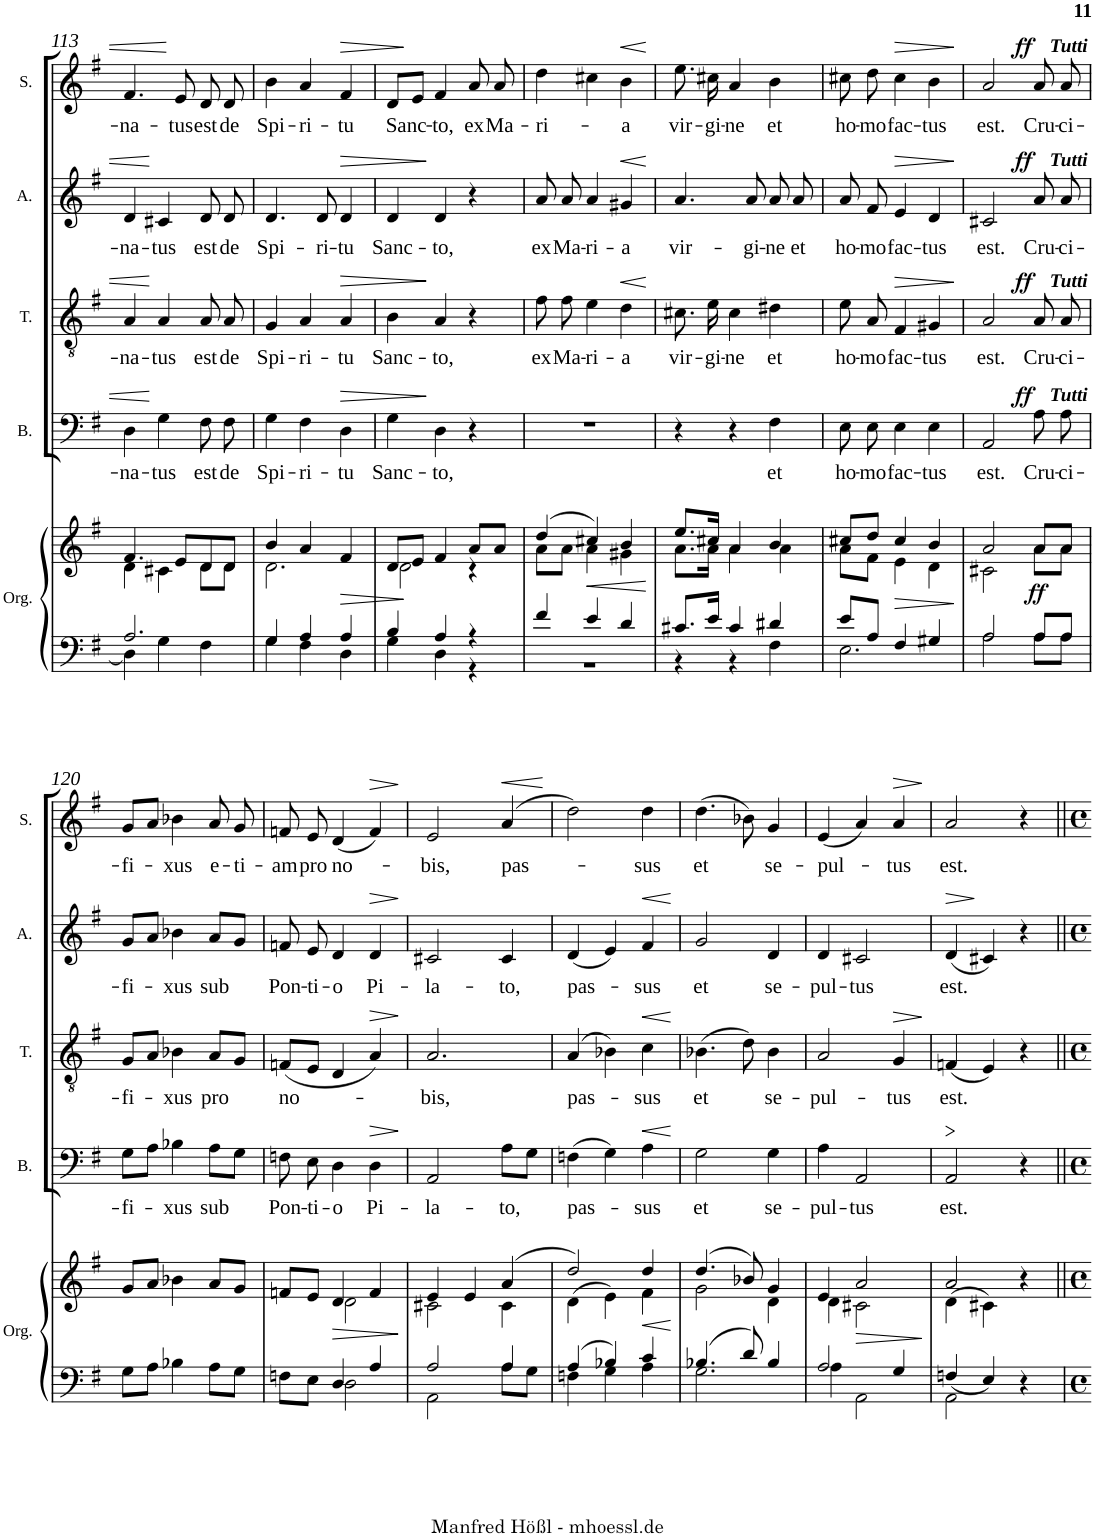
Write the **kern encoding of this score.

**kern	**kern	**dynam	**kern	**text	**dynam	**kern	**text	**dynam	**kern	**text	**dynam	**kern	**text	**dynam
*part5	*part5	*part5	*part4	*part4	*part4	*part3	*part3	*part3	*part2	*part2	*part2	*part1	*part1	*part1
*staff6	*staff5	*staff5/6	*staff4	*staff4	*staff4	*staff3	*staff3	*staff3	*staff2	*staff2	*staff2	*staff1	*staff1	*staff1
*I"Organ	*	*	*I"Bass	*	*	*I"Tenor	*	*	*I"Alto	*	*	*I"Soprano	*	*
*I'Org.	*	*	*I'B.	*	*	*I'T.	*	*	*I'A.	*	*	*I'S.	*	*
!!LO:PB:g=z
*clefF4	*clefG2	*	*clefF4	*	*	*clefGv2	*	*	*clefG2	*	*	*clefG2	*	*
*k[f#]	*k[f#]	*	*k[f#]	*	*	*k[f#]	*	*	*k[f#]	*	*	*k[f#]	*	*
*G:	*G:	*	*G:	*	*	*G:	*	*	*G:	*	*	*G:	*	*
*M3/4	*M3/4	*	*M3/4	*	*	*M3/4	*	*	*M3/4	*	*	*M3/4	*	*
=113	=113	=113	=113	=113	=113	=113	=113	=113	=113	=113	=113	=113	=113	=113
*^	*^	*	*	*	*	*	*	*	*	*	*	*	*	*
!	!	!	!	!	!	!LO:LY:b	!	!	!LO:LY:b	!	!	!LO:LY:b	!	!	!LO:LY:b	!
2.A/	4D\]	4.f#/	4d\	.	4D\	-na-	.	4A/	-na-	.	4d/	-na-	.	4.f#/	-na-	.
!	!	!	!	!	!	!LO:LY:b	!	!	!LO:LY:b	!	!	!LO:LY:b	!	!	!	!
.	4G\	.	4c#X\	.	4G\	-tus	.	4A/	-tus	.	4c#X/	-tus	.	.	.	.
!	!	!	!	!	!	!	!	!	!	!	!	!	!	!	!LO:LY:b	!
.	.	8e/L	.	.	.	.	.	.	.	.	.	.	.	8e/	-tus	.
!	!	!	!	!	!	!LO:LY:b	!	!	!LO:LY:b	!	!	!LO:LY:b	!	!	!LO:LY:b	!
.	4F#\	8d/	8d\L	.	8F#\	est	.	8A/	est	.	8d/	est	.	8d/	est	.
!	!	!	!	!	!	!LO:LY:b	!	!	!LO:LY:b	!	!	!LO:LY:b	!	!	!LO:LY:b	!
.	.	8d/J	8d\J	.	8F#\	de	.	8A/	de	.	8d/	de	.	8d/	de	.
=114	=114	=114	=114	=114	=114	=114	=114	=114	=114	=114	=114	=114	=114	=114	=114	=114
!	!	!	!	!	!	!LO:LY:b	!	!	!LO:LY:b	!	!	!LO:LY:b	!	!	!LO:LY:b	!
4G/	4G\	4b/	2.d\	.	4G\	Spi-	.	4G/	Spi-	.	4.d/	Spi-	.	4b\	Spi-	.
!	!	!	!	!	!	!LO:LY:b	!	!	!LO:LY:b	!	!	!	!	!	!LO:LY:b	!
4A/	4F#\	4a/	.	.	4F#\	-ri-	.	4A/	-ri-	.	.	.	.	4a/	-ri-	.
!	!	!	!	!	!	!	!	!	!	!	!	!LO:LY:b	!	!	!	!
.	.	.	.	.	.	.	.	.	.	.	8d/	-ri-	.	.	.	.
!	!	!	!	!LO:HP:b	!	!LO:LY:b	!LO:HP:b	!	!LO:LY:b	!LO:HP:b	!	!LO:LY:b	!LO:HP:b	!	!LO:LY:b	!LO:HP:b
4A/	4D\	4f#/	.	>	4D\	-tu	>	4A/	-tu	>	4d/	-tu	>	4f#/	-tu	>
=115	=115	=115	=115	=115	=115	=115	=115	=115	=115	=115	=115	=115	=115	=115	=115	=115
!	!	!	!	!	!	!LO:LY:b	!	!	!LO:LY:b	!	!	!LO:LY:b	!	!	!LO:LY:b	!
4B/	4G\	8d/L	2d\	.	4G\	Sanc-	.	4B\	Sanc-	.	4d/	Sanc-	.	8d/L	Sanc-	.
.	.	8e/J	.	.	.	.	.	.	.	.	.	.	.	8e/J	.	.
!	!	!	!	!	!	!LO:LY:b	!	!	!LO:LY:b	!	!	!LO:LY:b	!	!	!LO:LY:b	!
4A/	4D\	4f#/	.	.	4D\	-to,	.	4A/	-to,	.	4d/	-to,	.	4f#/	-to,	.
!	!	!	!	!	!	!	!	!	!	!	!	!	!	!	!LO:LY:b	!
4r	4r	8a/L	4r	.	4r	.	.	4r	.	.	4r	.	.	8a/	ex	.
!	!	!	!	!	!	!	!	!	!	!	!	!	!	!	!LO:LY:b	!
.	.	8a/J	.	.	.	.	.	.	.	.	.	.	.	8a/	Ma-	.
=116	=116	=116	=116	=116	=116	=116	=116	=116	=116	=116	=116	=116	=116	=116	=116	=116
!	!	!	!	!	!	!	!	!	!LO:LY:b	!	!	!LO:LY:b	!	!	!LO:LY:b	!
4f#/	2.r	(4dd/	8a\L	.	2.r	.	.	8f#\	ex	.	8a/	ex	.	4dd\	-ri-	.
!	!	!	!	!	!	!	!	!	!LO:LY:b	!	!	!LO:LY:b	!	!	!	!
.	.	.	8a\J	.	.	.	.	8f#\	Ma-	.	8a/	Ma-	.	.	.	.
!	!	!	!	!LO:HP:b	!	!	!	!	!LO:LY:b	!	!	!LO:LY:b	!	!	!	!
4e/	.	4cc#X/)	4a\	<	.	.	.	4e\	-ri-	.	4a/	-ri-	.	4cc#X\	.	.
!	!	!	!	!	!	!	!	!	!LO:LY:b	!LO:HP:b	!	!LO:LY:b	!LO:HP:b	!	!LO:LY:b	!LO:HP:b
4d/	.	4b/	4g#X\	.	.	.	.	4d\	-a	<	4g#X/	-a	<	4b\	-a	<
*v	*v	*	*	*	*	*	*	*	*	*	*	*	*	*	*	*
*	*v	*v	*	*	*	*	*	*	*	*	*	*	*	*	*
.	.	]	.	.	.	.	.	]	.	.	]	.	.	]
=117	=117	=117	=117	=117	=117	=117	=117	=117	=117	=117	=117	=117	=117	=117
*^	*^	*	*	*	*	*	*	*	*	*	*	*	*	*
!	!	!	!	!	!	!	!	!	!LO:LY:b	!	!	!LO:LY:b	!	!	!LO:LY:b	!
8.c#X/L	4r	8.ee/L	8.a\L	.	4r	.	.	8.c#X\	vir-	.	4.a/	vir-	.	8.ee\	vir-	.
!	!	!	!	!	!	!	!	!	!LO:LY:b	!	!	!	!	!	!LO:LY:b	!
16e/Jk	.	16cc#X/Jk	16a\Jk	.	.	.	.	16e\	-gi-	.	.	.	.	16cc#X\	-gi-	.
!	!	!	!	!	!	!	!	!	!LO:LY:b	!	!	!	!	!	!LO:LY:b	!
4c#/	4r	4a/	4a\	.	4r	.	.	4c#\	-ne	.	.	.	.	4a/	-ne	.
!	!	!	!	!	!	!	!	!	!	!	!	!LO:LY:b	!	!	!	!
.	.	.	.	.	.	.	.	.	.	.	8a/	-gi-	.	.	.	.
!	!	!	!	!	!	!LO:LY:b	!	!	!LO:LY:b	!	!	!LO:LY:b	!	!	!LO:LY:b	!
4d#X/	4F#\	4b/	4a\	.	4F#\	et	.	4d#X\	et	.	8a/	-ne	.	4b\	et	.
!	!	!	!	!	!	!	!	!	!	!	!	!LO:LY:b	!	!	!	!
.	.	.	.	.	.	.	.	.	.	.	8a/	et	.	.	.	.
=118	=118	=118	=118	=118	=118	=118	=118	=118	=118	=118	=118	=118	=118	=118	=118	=118
!	!	!	!	!	!	!LO:LY:b	!	!	!LO:LY:b	!	!	!LO:LY:b	!	!	!LO:LY:b	!
8e/L	2.E\	8cc#X/L	8a\L	.	8E\	ho-	.	8e\	ho-	.	8a/	ho-	.	8cc#X\	ho-	.
!	!	!	!	!	!	!LO:LY:b	!	!	!LO:LY:b	!	!	!LO:LY:b	!	!	!LO:LY:b	!
8A/J	.	8dd/J	8f#\J	.	8E\	-mo	.	8A/	-mo	.	8f#/	-mo	.	8dd\	-mo	.
!	!	!	!	!LO:HP:b	!	!LO:LY:b	!	!	!LO:LY:b	!LO:HP:b	!	!LO:LY:b	!LO:HP:b	!	!LO:LY:b	!LO:HP:b
4F#/	.	4cc#/	4e\	>	4E\	fac-	.	4F#/	fac-	>	4e/	fac-	>	4cc#\	fac-	>
!	!	!	!	!	!	!LO:LY:b	!	!	!LO:LY:b	!	!	!LO:LY:b	!	!	!LO:LY:b	!
4G#X/	.	4b/	4d\	.	4E\	-tus	.	4G#X/	-tus	.	4d/	-tus	.	4b\	-tus	.
*v	*v	*	*	*	*	*	*	*	*	*	*	*	*	*	*	*
*	*v	*v	*	*	*	*	*	*	*	*	*	*	*	*	*
.	.	[	.	.	.	.	.	[	.	.	[	.	.	[
=119	=119	=119	=119	=119	=119	=119	=119	=119	=119	=119	=119	=119	=119	=119
*^	*^	*	*	*	*	*	*	*	*	*	*	*	*	*
!	!	!	!	!	!	!LO:LY:b	!	!	!LO:LY:b	!	!	!LO:LY:b	!	!	!LO:LY:b	!
2A/	2A\	2a/	2c#X\	.	2AA/	est.	.	2A/	est.	.	2c#X/	est.	.	2a/	est.	.
!	!	!	!	!	!	!	!	!	!	!	!	!	!	!LO:TX:a:Bi:t=Tutti	!	!
!	!	!	!	!	!	!	!	!	!	!	!LO:TX:a:Bi:t=Tutti	!	!	!	!	!
!	!	!	!	!	!	!	!	!LO:TX:a:Bi:t=Tutti	!	!	!	!	!	!	!	!
!	!	!	!	!	!LO:TX:a:Bi:t=Tutti	!	!	!	!	!	!	!	!	!	!	!
!	!	!	!	!LO:DY:b	!	!LO:LY:b	!LO:DY:a	!	!LO:LY:b	!LO:DY:a	!	!LO:LY:b	!LO:DY:a	!	!LO:LY:b	!LO:DY:a
8A/L	8A\L	8a/L	8a\L	ff	8A\	Cru-	ff	8A/	Cru-	ff	8a/	Cru-	ff	8a/	Cru-	ff
!	!	!	!	!	!	!LO:LY:b	!	!	!LO:LY:b	!	!	!LO:LY:b	!	!	!LO:LY:b	!
8A/J	8A\J	8a/J	8a\J	.	8A\	-ci-	.	8A/	-ci-	.	8a/	-ci-	.	8a/	-ci-	.
!!LO:LB:g=z
=120	=120	=120	=120	=120	=120	=120	=120	=120	=120	=120	=120	=120	=120	=120	=120	=120
!	!	!	!	!	!	!LO:LY:b	!	!	!LO:LY:b	!	!	!LO:LY:b	!	!	!LO:LY:b	!
*v	*v	*	*	*	*	*	*	*	*	*	*	*	*	*	*	*
*	*v	*v	*	*	*	*	*	*	*	*	*	*	*	*	*
8G\L	8g/L	.	8G\L	-fi-	.	8G/L	-fi-	.	8g/L	-fi-	.	8g/L	-fi-	.
8A\J	8a/J	.	8A\J	.	.	8A/J	.	.	8a/J	.	.	8a/J	.	.
!	!	!	!	!LO:LY:b	!	!	!LO:LY:b	!	!	!LO:LY:b	!	!	!LO:LY:b	!
4B-X\	4b-X\	.	4B-X\	-xus	.	4B-X\	-xus	.	4b-X\	-xus	.	4b-X\	-xus	.
!	!	!	!	!LO:LY:b	!	!	!LO:LY:b	!	!	!LO:LY:b	!	!	!LO:LY:b	!
8A\L	8a/L	.	8A\L	sub	.	8A/L	pro	.	8a/L	sub	.	8a/	e-	.
!	!	!	!	!	!	!	!	!	!	!	!	!	!LO:LY:b	!
8G\J	8g/J	.	8G\J	.	.	8G/J	.	.	8g/J	.	.	8g/	-ti-	.
=121	=121	=121	=121	=121	=121	=121	=121	=121	=121	=121	=121	=121	=121	=121
*^	*^	*	*	*	*	*	*	*	*	*	*	*	*	*
!	!	!	!	!	!	!LO:LY:b	!	!	!LO:LY:b	!	!	!LO:LY:b	!	!	!LO:LY:b	!
4ryy	8Fn\L	8fn/L	4ryy	.	8Fn\	Pon-	.	(<8Fn/L	no-	.	8fn/	Pon-	.	8fn/	-am	.
!	!	!	!	!	!	!LO:LY:b	!	!	!	!	!	!LO:LY:b	!	!	!LO:LY:b	!
.	8E\J	8e/J	.	.	8E\	-ti-	.	8E/J	.	.	8e/	-ti-	.	8e/	pro	.
!	!	!	!	!LO:HP:b	!	!LO:LY:b	!	!	!	!	!	!LO:LY:b	!	!	!LO:LY:b	!
4D/	2D\	4d/	2d\	>	4D\	-o	.	4D/	.	.	4d/	-o	.	(<4d/	no-	.
!	!	!	!	!	!	!LO:LY:b	!LO:HP:b	!	!	!LO:HP:b	!	!LO:LY:b	!LO:HP:b	!	!	!LO:HP:b
4A/	.	4f/	.	.	4D\	Pi-	>	4A/)	.	>	4d/	Pi-	>	4f/)	.	>
*v	*v	*	*	*	*	*	*	*	*	*	*	*	*	*	*	*
*	*v	*v	*	*	*	*	*	*	*	*	*	*	*	*	*
.	.	]	.	.	]	.	.	]	.	.	]	.	.	]
=122	=122	=122	=122	=122	=122	=122	=122	=122	=122	=122	=122	=122	=122	=122
*^	*^	*	*	*	*	*	*	*	*	*	*	*	*	*
!	!	!	!	!	!	!LO:LY:b	!	!	!LO:LY:b	!	!	!LO:LY:b	!	!	!LO:LY:b	!
2A/	2AA\	4e/	2c#X\	.	2AA/	-la-	.	2.A/	-bis,	.	2c#X/	-la-	.	2e/	-bis,	.
.	.	4e/	.	.	.	.	.	.	.	.	.	.	.	.	.	.
!	!	!	!	!	!	!LO:LY:b	!	!	!	!	!	!LO:LY:b	!	!	!LO:LY:b	!LO:HP:b
4A/	8A\L	(4a/	4c#\	.	8A\L	-to,	.	.	.	.	4c#/	-to,	.	(4a/	pas-	<
.	8G\J	.	.	.	8G\J	.	.	.	.	.	.	.	.	.	.	.
*v	*v	*	*	*	*	*	*	*	*	*	*	*	*	*	*	*
*	*v	*v	*	*	*	*	*	*	*	*	*	*	*	*	*
.	.	.	.	.	.	.	.	.	.	.	.	.	.	]
=123	=123	=123	=123	=123	=123	=123	=123	=123	=123	=123	=123	=123	=123	=123
*^	*^	*	*	*	*	*	*	*	*	*	*	*	*	*
!	!	!	!	!	!	!LO:LY:b	!	!	!LO:LY:b	!	!	!LO:LY:b	!	!	!	!
4A/	4Fn\	2dd/)	(>4d\	.	(>4Fn\	pas-	.	(4A/	pas-	.	(<4d/	pas-	.	2dd\)	.	.
4B-X/	4G\	.	4e\)	.	4G\)	.	.	4B-X\)	.	.	4e/)	.	.	.	.	.
!	!	!	!	!LO:HP:b	!	!LO:LY:b	!LO:HP:b	!	!LO:LY:b	!LO:HP:b	!	!LO:LY:b	!LO:HP:b	!	!LO:LY:b	!
4c/	4A\	4dd/	4f#\	<	4A\	-sus	<	4c\	-sus	<	4f#/	-sus	<	4dd\	-sus	.
*v	*v	*	*	*	*	*	*	*	*	*	*	*	*	*	*	*
*	*v	*v	*	*	*	*	*	*	*	*	*	*	*	*	*
.	.	]	.	.	]	.	.	]	.	.	]	.	.	.
=124	=124	=124	=124	=124	=124	=124	=124	=124	=124	=124	=124	=124	=124	=124
*^	*^	*	*	*	*	*	*	*	*	*	*	*	*	*
!	!	!	!	!	!	!LO:LY:b	!	!	!LO:LY:b	!	!	!LO:LY:b	!	!	!LO:LY:b	!
4.B-X/	2.G\	(4.dd/	2g\	.	2G\	et	.	(>4.B-X\	et	.	2g/	et	.	(>4.dd\	et	.
8d/	.	8b-X/)	.	.	.	.	.	8d\)	.	.	.	.	.	8b-X\)	.	.
!	!	!	!	!	!	!LO:LY:b	!	!	!LO:LY:b	!	!	!LO:LY:b	!	!	!LO:LY:b	!
4B-/	.	4g/	4d\	.	4G\	se-	.	4B-\	se-	.	4d/	se-	.	4g/	se-	.
=125	=125	=125	=125	=125	=125	=125	=125	=125	=125	=125	=125	=125	=125	=125	=125	=125
!	!	!	!	!	!	!LO:LY:b	!	!	!LO:LY:b	!	!	!LO:LY:b	!	!	!LO:LY:b	!
2A/	4A\	4e/	4d\	.	4A\	-pul-	.	2A/	-pul-	.	4d/	-pul-	.	(<4e/	-pul-	.
!	!	!	!	!	!	!LO:LY:b	!	!	!	!	!	!LO:LY:b	!	!	!	!
.	2AA\	2a/	2c#X\	.	2AA/	-tus	.	.	.	.	2c#X/	-tus	.	4a/)	.	.
!	!	!	!	!	!	!	!	!	!LO:LY:b	!	!	!	!	!	!LO:LY:b	!
4G/	.	.	.	.	.	.	.	4G/	-tus	.	.	.	.	4a/	-tus	.
*v	*v	*	*	*	*	*	*	*	*	*	*	*	*	*	*	*
*	*v	*v	*	*	*	*	*	*	*	*	*	*	*	*	*
.	.	[	.	.	[	.	.	[	.	.	.	.	.	[
=126	=126	=126	=126	=126	=126	=126	=126	=126	=126	=126	=126	=126	=126	=126
*^	*^	*	*	*	*	*	*	*	*	*	*	*	*	*
!	!	!	!	!	!	!LO:LY:b	!	!	!LO:LY:b	!	!	!LO:LY:b	!	!	!LO:LY:b	!
4Fn/	2AA\	2a/	(>4d\	.	2AA/	est.	.	(<4Fn/	est.	.	(<4d/	est.	.	2a/	est.	.
4E/	.	.	4c#X\)	.	.	.	.	4E/)	.	.	4c#X/)	.	[	.	.	.
4r	4ryy	4r	4ryy	.	4r	.	.	4r	.	.	4r	.	.	4r	.	.
*v	*v	*	*	*	*	*	*	*	*	*	*	*	*	*	*	*
*	*v	*v	*	*	*	*	*	*	*	*	*	*	*	*	*
=||	=||	=||	=||	=||	=||	=||	=||	=||	=||	=||	=||	=||	=||	=||
*-	*-	*-	*-	*-	*-	*-	*-	*-	*-	*-	*-	*-	*-	*-
